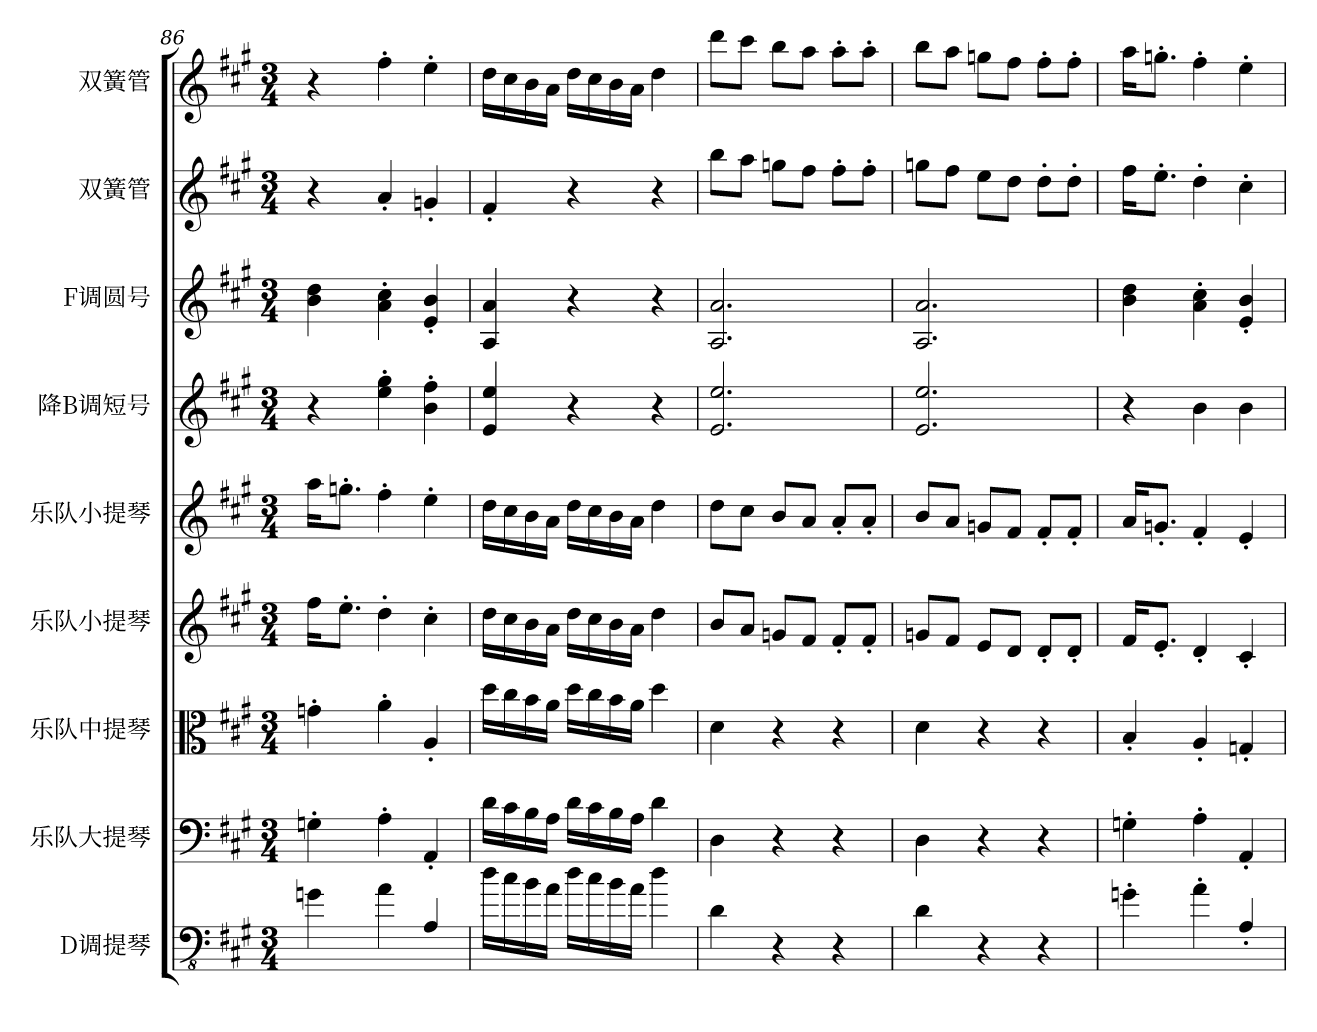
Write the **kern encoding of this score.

**kern	**kern	**kern	**kern	**kern	**kern	**kern	**kern	**kern
*part9	*part8	*part7	*part6	*part5	*part4	*part3	*part2	*part1
*staff9	*staff8	*staff7	*staff6	*staff5	*staff4	*staff3	*staff2	*staff1
*I"D调提琴	*I"乐队大提琴	*I"乐队中提琴	*I"乐队小提琴	*I"乐队小提琴	*I"降B调短号	*I"F调圆号	*I"双簧管	*I"双簧管
*clefFv4	*clefF4	*clefC3	*clefG2	*clefG2	*clefG2	*clefG2	*clefG2	*clefG2
*ITrd7c12	*	*	*	*	*ITrd1c2	*ITrd4c7	*	*
*k[f#c#g#]	*k[f#c#g#]	*k[f#c#g#]	*k[f#c#g#]	*k[f#c#g#]	*k[f#]	*k[f#c#]	*k[f#c#g#]	*k[f#c#g#]
*M3/4	*M3/4	*M3/4	*M3/4	*M3/4	*M3/4	*M3/4	*M3/4	*M3/4
=86	=86	=86	=86	=86	=86	=86	=86	=86
4GGn\	4Gn'\	4gn'\	16ff#\KL	16aa\KL	4r	4e\ 4g\	4r	4r
.	.	.	8.ee'\J	8.ggn'\J	.	.	.	.
4AA\	4A'\	4a'\	4dd'\	4ff#'\	4dd\' 4ff#\'	4d\' 4f#\'	4a'/	4ff#'\
4AAA/	4AA'/	4A'/	4cc#'\	4ee'\	4a\' 4ee\'	4A/' 4e/'	4gn'/	4ee'\
!!LO:PB:g=z
=87	=87	=87	=87	=87	=87	=87	=87	=87
16D\LL	16d\LL	16dd\LL	16dd\LL	16dd\LL	4d/ 4dd/	4D/ 4d/	4f#'/	16dd\LL
16C#\	16c#\	16cc#\	16cc#\	16cc#\	.	.	.	16cc#\
16BB\	16B\	16b\	16b\	16b\	.	.	.	16b\
16AA\JJ	16A\JJ	16a\JJ	16a\JJ	16a\JJ	.	.	.	16a\JJ
16D\LL	16d\LL	16dd\LL	16dd\LL	16dd\LL	4r	4r	4r	16dd\LL
16C#\	16c#\	16cc#\	16cc#\	16cc#\	.	.	.	16cc#\
16BB\	16B\	16b\	16b\	16b\	.	.	.	16b\
16AA\JJ	16A\JJ	16a\JJ	16a\JJ	16a\JJ	.	.	.	16a\JJ
4D\	4d\	4dd\	4dd\	4dd\	4r	4r	4r	4dd\
=88	=88	=88	=88	=88	=88	=88	=88	=88
4DD\	4D\	4d\	8b/L	8dd\L	2.d/ 2.dd/	2.D/ 2.d/	8bb\L	8ddd\L
.	.	.	8a/J	8cc#\J	.	.	8aa\J	8ccc#\J
4r	4r	4r	8gn/L	8b/L	.	.	8ggn\L	8bb\L
.	.	.	8f#/J	8a/J	.	.	8ff#\J	8aa\J
4r	4r	4r	8f#'/L	8a'/L	.	.	8ff#'\L	8aa'\L
.	.	.	8f#'/J	8a'/J	.	.	8ff#'\J	8aa'\J
=89	=89	=89	=89	=89	=89	=89	=89	=89
4DD\	4D\	4d\	8gn/L	8b/L	2.d/ 2.dd/	2.D/ 2.d/	8ggn\L	8bb\L
.	.	.	8f#/J	8a/J	.	.	8ff#\J	8aa\J
4r	4r	4r	8e/L	8gn/L	.	.	8ee\L	8ggn\L
.	.	.	8d/J	8f#/J	.	.	8dd\J	8ff#\J
4r	4r	4r	8d'/L	8f#'/L	.	.	8dd'\L	8ff#'\L
.	.	.	8d'/J	8f#'/J	.	.	8dd'\J	8ff#'\J
=90	=90	=90	=90	=90	=90	=90	=90	=90
*	*	*	*	*	*	*	*	*MM151
4GGn'\	4Gn'\	4B'/	16f#/KL	16a/KL	4r	4e\ 4g\	16ff#\KL	16aa\KL
.	.	.	8.e'/J	8.gn'/J	.	.	8.ee'\J	8.ggn'\J
4AA'\	4A'\	4A'/	4d'/	4f#'/	4a\	4d\' 4f#\'	4dd'\	4ff#'\
4AAA'/	4AA'/	4Gn'/	4c#'/	4e'/	4a\	4A/' 4e/'	4cc#'\	4ee'\
=	=	=	=	=	=	=	=	=
*-	*-	*-	*-	*-	*-	*-	*-	*-
